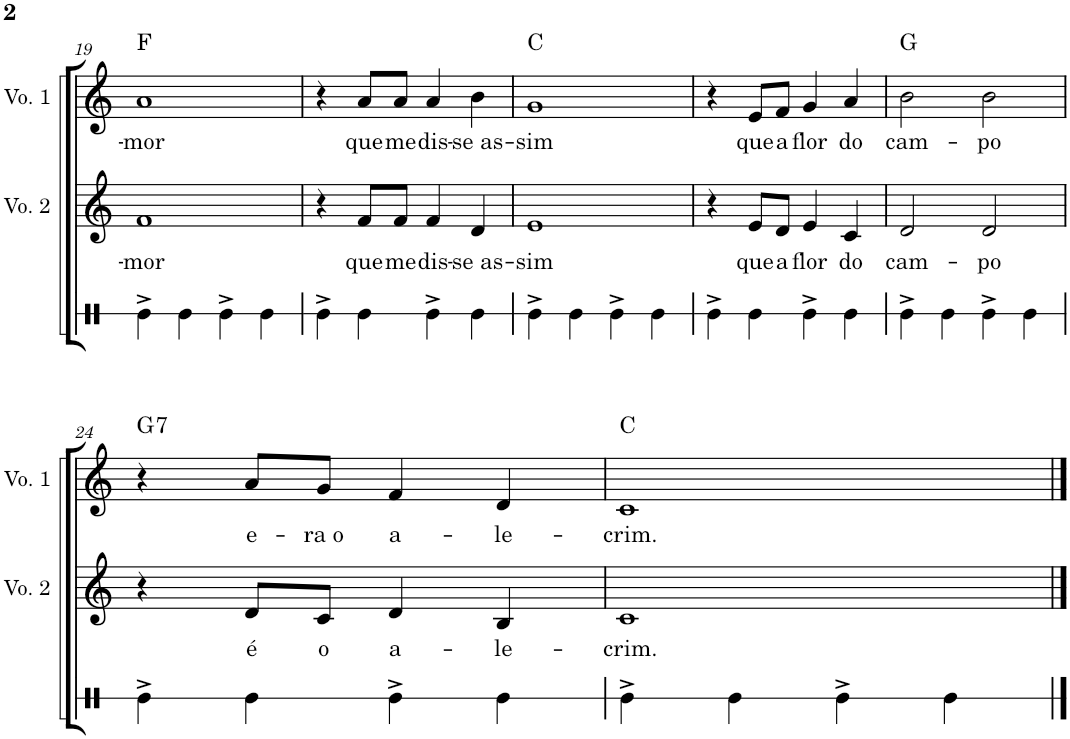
**kern	**kern	**text	**kern	**text	**harte
*part3	*part2	*part2	*part1	*part1	*part1
*staff3	*staff2	*staff2	*staff1	*staff1	*
*I"Voz 3	*I"Voz 2	*	*I"Voz 1	*	*
*	*I'Vo. 2	*	*I'Vo. 1	*	*
!!LO:PB:g=z
*clefX	*clefG2	*	*clefG2	*	*
*k[]	*k[]	*	*k[]	*	*
*M4/4	*M4/4	*	*M4/4	*	*
=19	=19	=19	=19	=19	=19
!	!	!LO:LY:b	!	!LO:LY:b	!
4Re^\	1f	-mor	1a	-mor	F:maj
4Re\	.	.	.	.	.
4Re^\	.	.	.	.	.
4Re\	.	.	.	.	.
=20	=20	=20	=20	=20	=20
4Re^\	4r	.	4r	.	.
!	!	!LO:LY:b	!	!LO:LY:b	!
4Re\	8f/L	que	8a/L	que	.
!	!	!LO:LY:b	!	!LO:LY:b	!
.	8f/J	me	8a/J	me	.
!	!	!LO:LY:b	!	!LO:LY:b	!
4Re^\	4f/	dis-	4a/	dis-	.
!	!	!LO:LY:b	!	!LO:LY:b	!
4Re\	4d/	-se as-	4b\	-se as-	.
=21	=21	=21	=21	=21	=21
!	!	!LO:LY:b	!	!LO:LY:b	!
4Re^\	1e	-sim	1g	-sim	C:maj
4Re\	.	.	.	.	.
4Re^\	.	.	.	.	.
4Re\	.	.	.	.	.
=22	=22	=22	=22	=22	=22
4Re^\	4r	.	4r	.	.
!	!	!LO:LY:b	!	!LO:LY:b	!
4Re\	8e/L	que	8e/L	que	.
!	!	!LO:LY:b	!	!LO:LY:b	!
.	8d/J	a	8f/J	a	.
!	!	!LO:LY:b	!	!LO:LY:b	!
4Re^\	4e/	flor	4g/	flor	.
!	!	!LO:LY:b	!	!LO:LY:b	!
4Re\	4c/	do	4a/	do	.
=23	=23	=23	=23	=23	=23
!	!	!LO:LY:b	!	!LO:LY:b	!
4Re^\	2d/	cam-	2b\	cam-	G:maj
4Re\	.	.	.	.	.
!	!	!LO:LY:b	!	!LO:LY:b	!
4Re^\	2d/	-po	2b\	-po	.
4Re\	.	.	.	.	.
!!LO:LB:g=z
=24	=24	=24	=24	=24	=24
!	!	!	!	!	!LO:H:kt=7
4Re^\	4r	.	4r	.	G:7
!	!	!LO:LY:b	!	!LO:LY:b	!
4Re\	8d/L	é	8a/L	e-	.
!	!	!LO:LY:b	!	!LO:LY:b	!
.	8c/J	o	8g/J	-ra o	.
!	!	!LO:LY:b	!	!LO:LY:b	!
4Re^\	4d/	a-	4f/	a-	.
!	!	!LO:LY:b	!	!LO:LY:b	!
4Re\	4B/	-le-	4d/	-le-	.
=25	=25	=25	=25	=25	=25
!	!	!LO:LY:b	!	!LO:LY:b	!
4Re^\	1c	-crim.	1c	-crim.	C:maj
4Re\	.	.	.	.	.
4Re^\	.	.	.	.	.
4Re\	.	.	.	.	.
==	==	==	==	==	==
*-	*-	*-	*-	*-	*-
